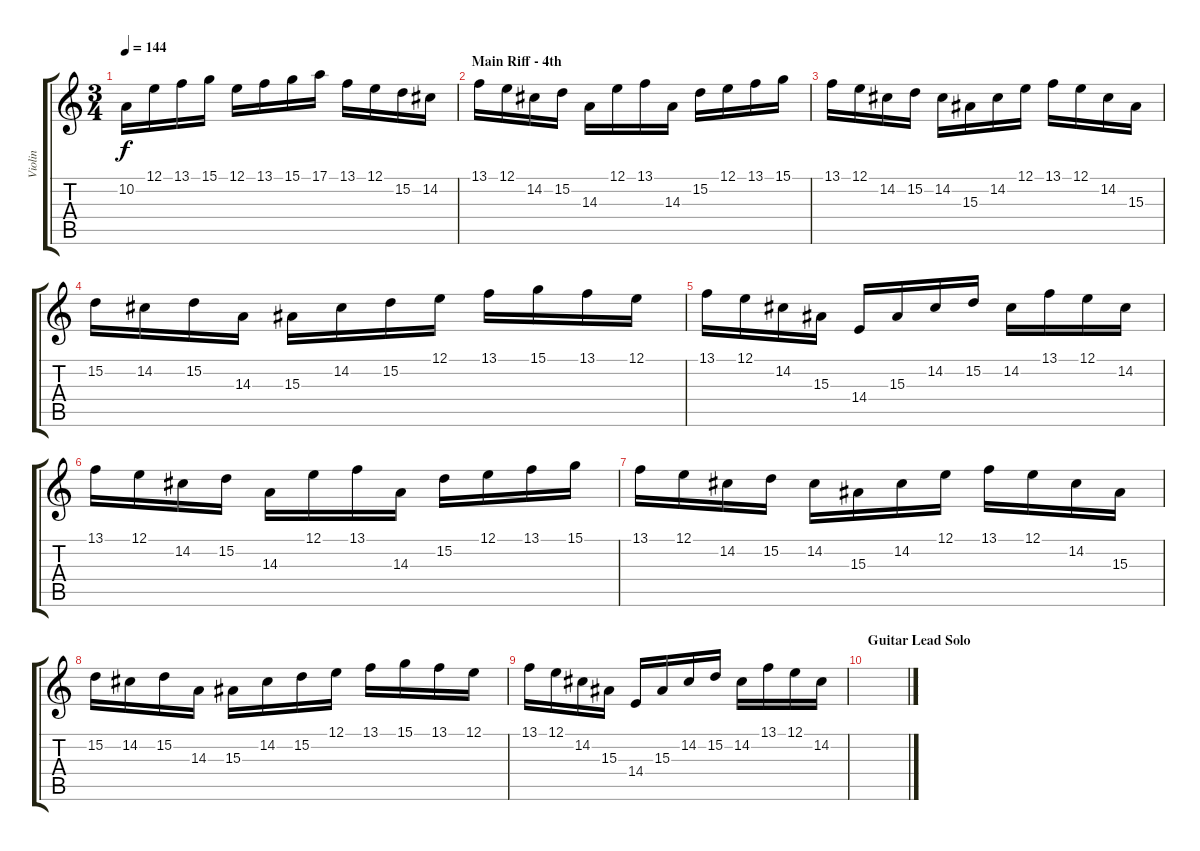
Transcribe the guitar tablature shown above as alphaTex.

\track ("Violin" "Violin") {instrument violin}
\staff {score tabs}
\tuning (E4 B3 G3 D3 A2 E2) {hide}
\ts (3 4)
\tempo 144
\clef g2
\ks c
10.2.16{dy f} 12.1.16 13.1.16 15.1.16 12.1.16 13.1.16 15.1.16 17.1.16 13.1.16 12.1.16 15.2.16 14.2.16 |
\section ("" "Main Riff - 4th")
13.1.16 12.1.16 14.2.16 15.2.16 14.3.16 12.1.16 13.1.16 14.3.16 15.2.16 12.1.16 13.1.16 15.1.16 |
13.1.16 12.1.16 14.2.16 15.2.16 14.2.16 15.3.16 14.2.16 12.1.16 13.1.16 12.1.16 14.2.16 15.3.16 |
15.2.16 14.2.16 15.2.16 14.3.16 15.3.16 14.2.16 15.2.16 12.1.16 13.1.16 15.1.16 13.1.16 12.1.16 |
13.1.16 12.1.16 14.2.16 15.3.16 14.4.16 15.3.16 14.2.16 15.2.16 14.2.16 13.1.16 12.1.16 14.2.16 |
13.1.16 12.1.16 14.2.16 15.2.16 14.3.16 12.1.16 13.1.16 14.3.16 15.2.16 12.1.16 13.1.16 15.1.16 |
13.1.16 12.1.16 14.2.16 15.2.16 14.2.16 15.3.16 14.2.16 12.1.16 13.1.16 12.1.16 14.2.16 15.3.16 |
15.2.16 14.2.16 15.2.16 14.3.16 15.3.16 14.2.16 15.2.16 12.1.16 13.1.16 15.1.16 13.1.16 12.1.16 |
13.1.16 12.1.16 14.2.16 15.3.16 14.4.16 15.3.16 14.2.16 15.2.16 14.2.16 13.1.16 12.1.16 14.2.16 |
\section ("" "Guitar Lead Solo")
